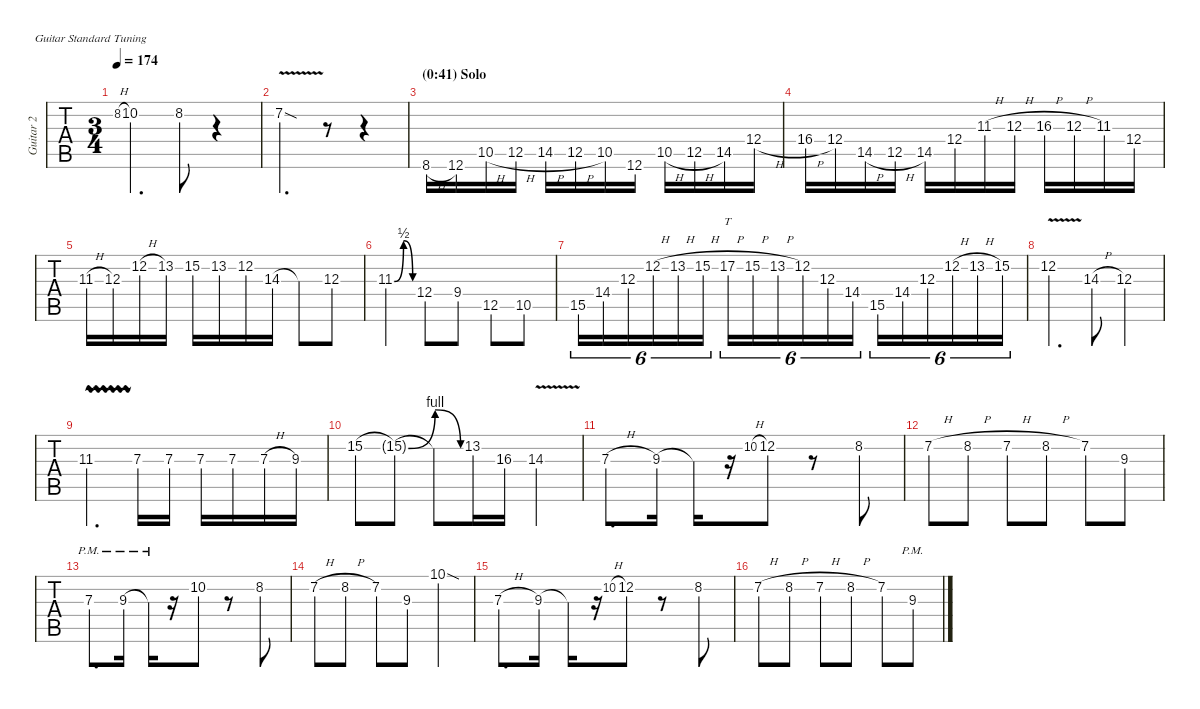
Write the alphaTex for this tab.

\defaultSystemsLayout 4
\hideDynamics
\bracketExtendMode nobrackets
\multiTrackTrackNamePolicy allsystems
\firstSystemTrackNameMode fullname
\otherSystemsTrackNameMode fullname
\otherSystemsTrackNameOrientation horizontal
\track ("Guitar 2" "Guitar 2") {instrument distortionguitar}
\staff {tabs}
\tuning (E4 B3 G3 D3 A2 E2)
\ts (3 4)
\scale
0.985268
\tempo 174
\accidentals auto
\clef g2
\ottava regular
\simile none
\ks c
8.2{h}.8{gr onbeat dy mf} 10.2.4{d} 8.2.8 r.4 |
\scale
0.97928 7.2{v sod acc #}.4{d} r.8 r.4 |
\section ("" "(0:41) Solo")
\scale
1.00909 8.6{h}.16 12.6.16 10.5{h}.16 12.5{h}.16 14.5{h}.16 12.5{h}.16 10.5.16 12.6.16 10.5{h}.16 12.5{h}.16 14.5.16 12.4{h}.16 |
\scale
0.991453 16.4{h acc #}.16 12.4.16 14.5{h}.16 12.5{h}.16 14.5.16 12.4.16 11.3{h acc #}.16 12.3{h}.16 16.3{h}.16 12.3{h}.16 11.3{acc #}.16 12.4.16 |
\scale
0.999452 11.3{h acc #}.16 12.3.16 12.2{h}.16 13.2.16 15.2.16 13.2.16 12.2.16 14.3.16 14.3{t}.8 12.3.8 |
\scale
1.00745 11.3{be (bendrelease 0 0 30 2 30 2 60 0) acc #}.4 12.4.8 9.4.8 12.5.8 10.5.8 |
\scale
1.0011 15.5.16{tu (6 4)} 14.4.16{tu (6 4)} 12.3.16{tu (6 4)} 12.2{h}.16{tu (6 4)} 13.2{h}.16{tu (6 4)} 15.2{h}.16{tu (6 4)} 17.2{h}.16{tt tu (6 4)} 15.2{h}.16{tu (6 4)} 13.2{h}.16{tu (6 4)} 12.2.16{tu (6 4)} 12.3.16{tu (6 4)} 14.4.16{tu (6 4)} 15.5.16{tu (6 4)} 14.4.16{tu (6 4)} 12.3.16{tu (6 4)} 12.2{h}.16{tu (6 4)} 13.2{h}.16{tu (6 4)} 15.2.16{tu (6 4)} |
\scale
0.991453 12.2{v}.4{d} 14.3{h}.8 12.3{st}.4 |
\scale
1.05843 11.3{vw acc #}.4{d} 7.3.16 7.3.16 7.3.16 7.3.16 7.3{h}.16 9.3.16 |
\scale
0.983771 15.2.8 15.2{be (bend 0 0 15 4) t}.8 15.2{be (release 0 4 15 0) t}.8 13.2.16 16.3.16 14.3{v}.4 |
\scale
0.979365 7.3{h}.8{d} 9.3.16 9.3{t}.16 r.16 10.2{h}.8{gr} 12.2.8 r.8 8.2.8 |
\scale
0.978438 7.2{h acc #}.8 8.2{h}.8 7.2{h acc #}.8 8.2{h}.8 7.2{acc #}.8 9.3.8 |
\scale
1.05497 7.3{pm}.8{d} 9.3{pm}.16 9.3{pm t}.16 r.16 10.2.8 r.8 8.2.8 |
\scale
0.990984 7.2{h acc #}.8 8.2{h}.8 7.2{acc #}.8 9.3.8 10.1{sod}.4 |
\scale
0.977568 7.3{h}.8{d} 9.3.16 9.3{t}.16 r.16 10.2{h}.8{gr} 12.2.8 r.8 8.2.8 |
\scale
0.976475 7.2{h acc #}.8 8.2{h}.8 7.2{h acc #}.8 8.2{h}.8 7.2{acc #}.8 9.3{pm}.8
